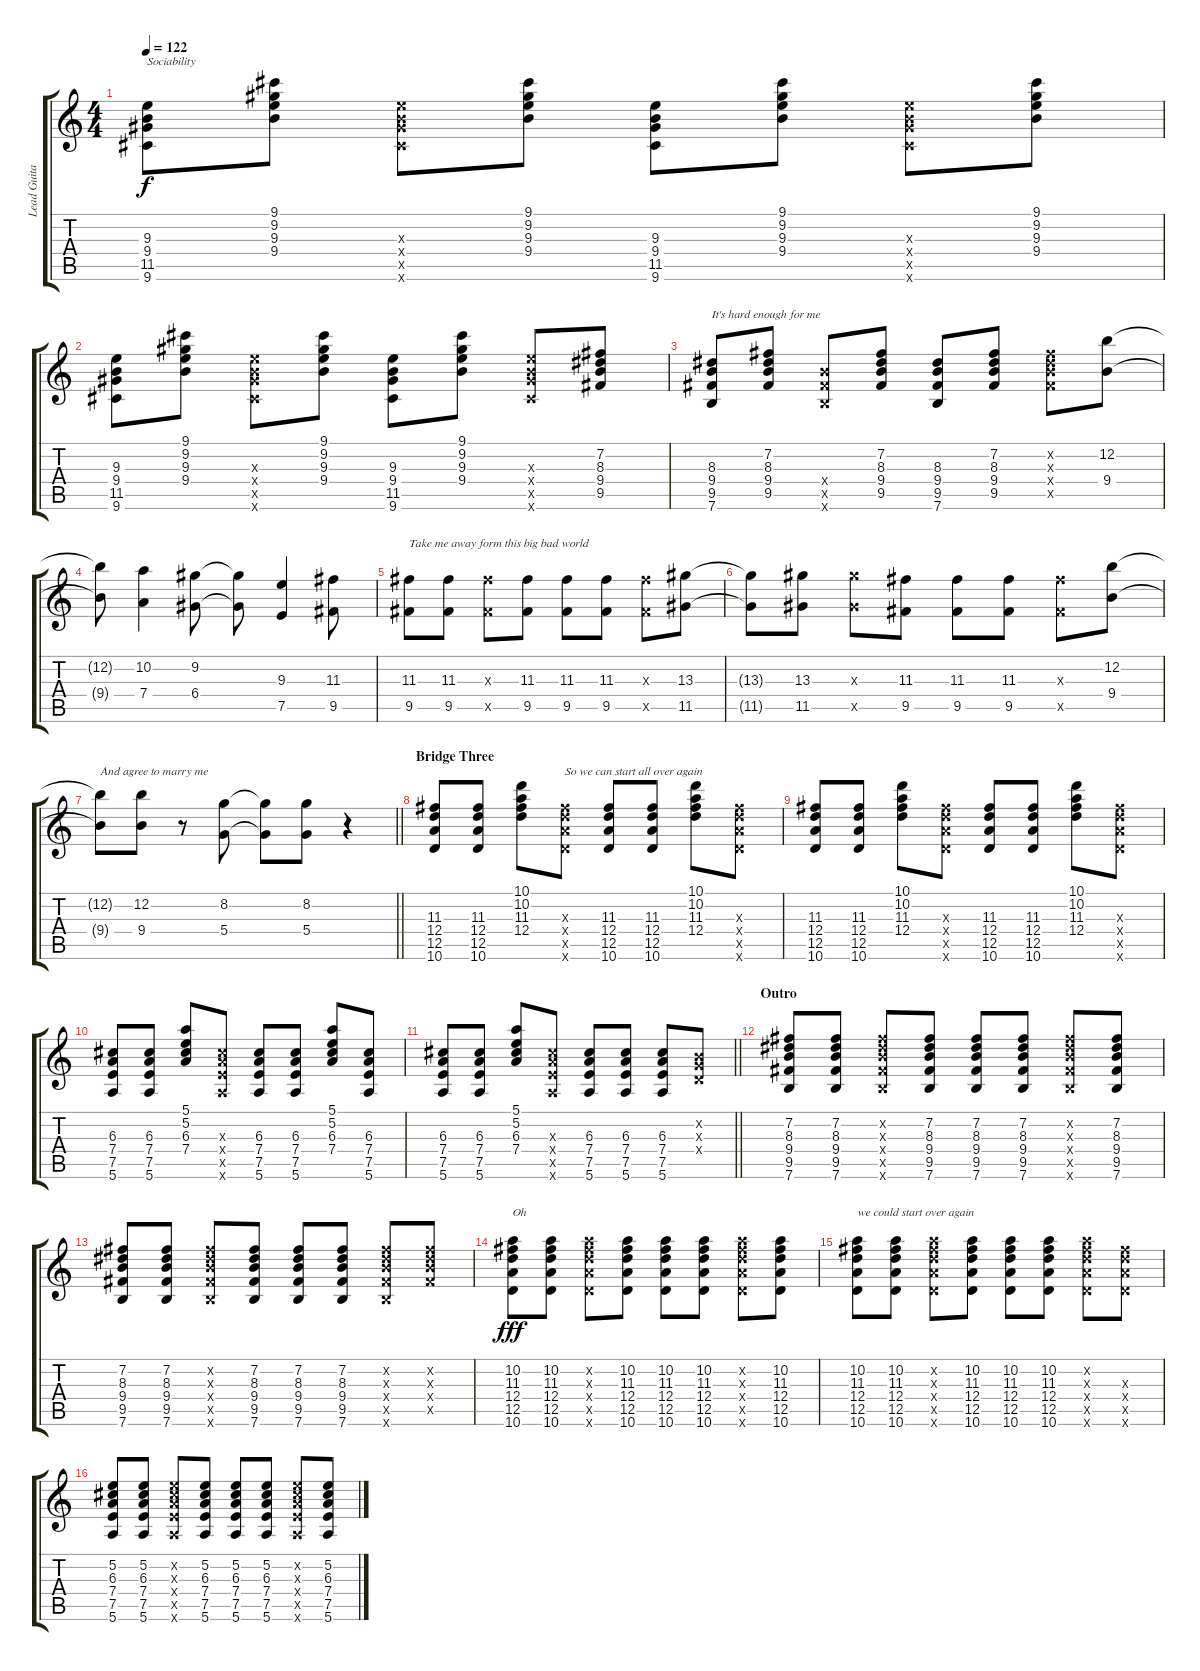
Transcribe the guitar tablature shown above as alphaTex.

\track ("Lead Guitar" "Lead Guita") {instrument electricguitarclean}
\staff {score tabs}
\tuning (E4 B3 G3 D3 A2 E2) {hide}
\ts (4 4)
\tempo 122
\clef g2
\ks c
(9.3 9.4 11.5 9.6).8{txt "Sociability" dy f} (9.1 9.2 9.3 9.4).8 (9.3{x} 9.4{x} 11.5{x} 9.6{x}).8 (9.1 9.2 9.3 9.4).8 (9.3 9.4 11.5 9.6).8 (9.1 9.2 9.3 9.4).8 (9.3{x} 9.4{x} 11.5{x} 9.6{x}).8 (9.1 9.2 9.3 9.4).8 |
(9.3 9.4 11.5 9.6).8 (9.1 9.2 9.3 9.4).8 (9.3{x} 9.4{x} 11.5{x} 9.6{x}).8 (9.1 9.2 9.3 9.4).8 (9.3 9.4 11.5 9.6).8 (9.1 9.2 9.3 9.4).8 (9.3{x} 9.4{x} 11.5{x} 9.6{x}).8 (7.2 8.3 9.4 9.5).8 |
(8.3 9.4 9.5 7.6).8{txt "It's hard enough for me"} (7.2 8.3 9.4 9.5).8 (9.4{x} 9.5{x} 7.6{x}).8 (7.2 8.3 9.4 9.5).8 (8.3 9.4 9.5 7.6).8 (7.2 8.3 9.4 9.5).8 (7.2{x} 8.3{x} 9.4{x} 9.5{x}).8 (12.2 9.4).8 |
(12.2{t} 9.4{t}).8 (10.2 7.4).4 (9.2 6.4).8 (9.2{t} 6.4{t}).8 (9.3 7.5).4 (11.3 9.5).8 |
(11.3 9.5).8{txt "Take me away form this big bad world"} (11.3 9.5).8 (11.3{x} 9.5{x}).8 (11.3 9.5).8 (11.3 9.5).8 (11.3 9.5).8 (11.3{x} 9.5{x}).8 (13.3 11.5).8 |
(13.3{t} 11.5{t}).8 (13.3 11.5).8 (13.3{x} 11.5{x}).8 (11.3 9.5).8 (11.3 9.5).8 (11.3 9.5).8 (11.3{x} 9.5{x}).8 (12.2 9.4).8 |
\barLineRight lightlight
(12.2{t} 9.4{t}).8{txt "And agree to marry me"} (12.2 9.4).8 r.8 (8.2 5.4).8 (8.2{t} 5.4{t}).8 (8.2 5.4).8 r.4 |
\section ("" "Bridge Three")
(11.3 12.4 12.5 10.6).8 (11.3 12.4 12.5 10.6).8 (10.1 10.2 11.3 12.4).8 (11.3{x} 12.4{x} 12.5{x} 10.6{x}).8{txt "So we can start all over again"} (11.3 12.4 12.5 10.6).8 (11.3 12.4 12.5 10.6).8 (10.1 10.2 11.3 12.4).8 (11.3{x} 12.4{x} 12.5{x} 10.6{x}).8 |
(11.3 12.4 12.5 10.6).8 (11.3 12.4 12.5 10.6).8 (10.1 10.2 11.3 12.4).8 (11.3{x} 12.4{x} 12.5{x} 10.6{x}).8 (11.3 12.4 12.5 10.6).8 (11.3 12.4 12.5 10.6).8 (10.1 10.2 11.3 12.4).8 (11.3{x} 12.4{x} 12.5{x} 10.6{x}).8 |
(6.3 7.4 7.5 5.6).8 (6.3 7.4 7.5 5.6).8 (5.1 5.2 6.3 7.4).8 (6.3{x} 7.4{x} 7.5{x} 5.6{x}).8 (6.3 7.4 7.5 5.6).8 (6.3 7.4 7.5 5.6).8 (5.1 5.2 6.3 7.4).8 (6.3 7.4 7.5 5.6).8 |
\barLineRight lightlight
(6.3 7.4 7.5 5.6).8 (6.3 7.4 7.5 5.6).8 (5.1 5.2 6.3 7.4).8 (6.3{x} 7.4{x} 7.5{x} 5.6{x}).8 (6.3 7.4 7.5 5.6).8 (6.3 7.4 7.5 5.6).8 (6.3 7.4 7.5 5.6).8 (0.2{x} 0.3{x} 0.4{x}).8 |
\section ("" "Outro")
(7.2 8.3 9.4 9.5 7.6).8 (7.2 8.3 9.4 9.5 7.6).8 (7.2{x} 8.3{x} 9.4{x} 9.5{x} 7.6{x}).8 (7.2 8.3 9.4 9.5 7.6).8 (7.2 8.3 9.4 9.5 7.6).8 (7.2 8.3 9.4 9.5 7.6).8 (7.2{x} 8.3{x} 9.4{x} 9.5{x} 7.6{x}).8 (7.2 8.3 9.4 9.5 7.6).8 |
(7.2 8.3 9.4 9.5 7.6).8 (7.2 8.3 9.4 9.5 7.6).8 (7.2{x} 8.3{x} 9.4{x} 9.5{x} 7.6{x}).8 (7.2 8.3 9.4 9.5 7.6).8 (7.2 8.3 9.4 9.5 7.6).8 (7.2 8.3 9.4 9.5 7.6).8 (7.2{x} 8.3{x} 9.4{x} 9.5{x} 7.6{x}).8 (7.2{x} 8.3{x} 9.4{x} 9.5{x}).8 |
(10.2 11.3 12.4 12.5 10.6).8{txt "Oh" dy fff} (10.2 11.3 12.4 12.5 10.6).8 (10.2{x} 11.3{x} 12.4{x} 12.5{x} 10.6{x}).8 (10.2 11.3 12.4 12.5 10.6).8 (10.2 11.3 12.4 12.5 10.6).8 (10.2 11.3 12.4 12.5 10.6).8 (10.2{x} 11.3{x} 12.4{x} 12.5{x} 10.6{x}).8 (10.2 11.3 12.4 12.5 10.6).8 |
(10.2 11.3 12.4 12.5 10.6).8{txt "we could start over again"} (10.2 11.3 12.4 12.5 10.6).8 (10.2{x} 11.3{x} 12.4{x} 12.5{x} 10.6{x}).8 (10.2 11.3 12.4 12.5 10.6).8 (10.2 11.3 12.4 12.5 10.6).8 (10.2 11.3 12.4 12.5 10.6).8 (10.2{x} 11.3{x} 12.4{x} 12.5{x} 10.6{x}).8 (11.3{x} 12.4{x} 12.5{x} 10.6{x}).8 |
(5.2 6.3 7.4 7.5 5.6).8 (5.2 6.3 7.4 7.5 5.6).8 (5.2{x} 6.3{x} 7.4{x} 7.5{x} 5.6{x}).8 (5.2 6.3 7.4 7.5 5.6).8 (5.2 6.3 7.4 7.5 5.6).8 (5.2 6.3 7.4 7.5 5.6).8 (5.2{x} 6.3{x} 7.4{x} 7.5{x} 5.6{x}).8 (5.2 6.3 7.4 7.5 5.6).8
